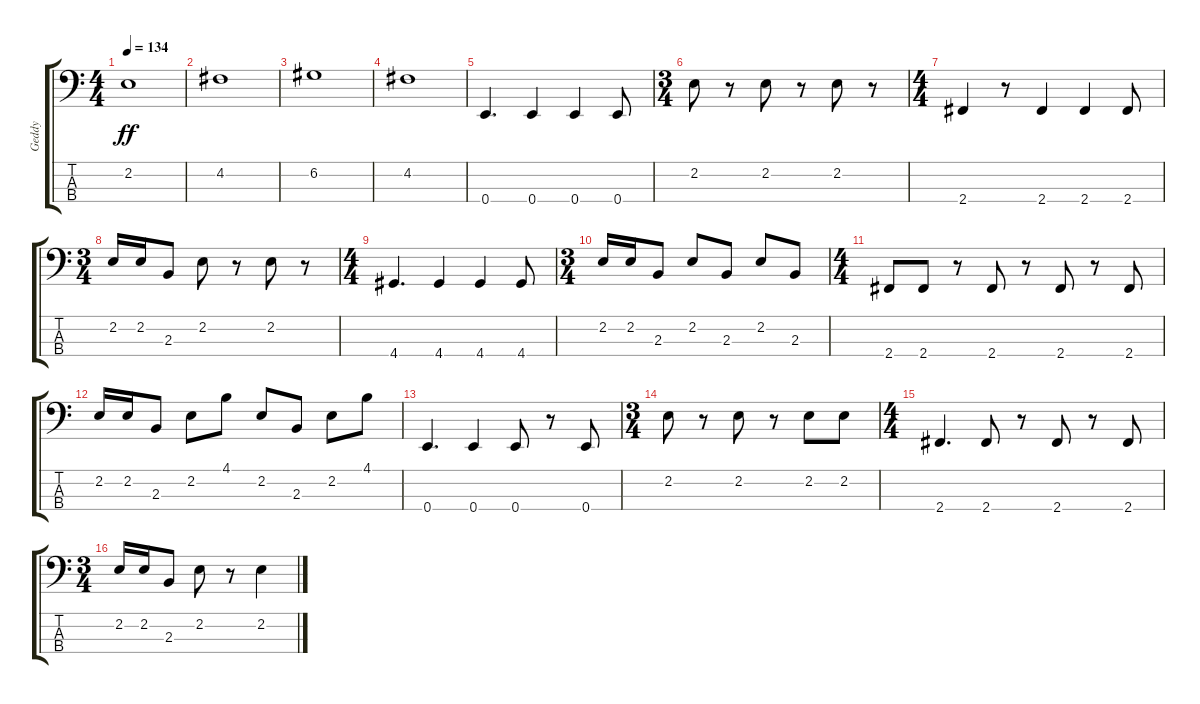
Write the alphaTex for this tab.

\track ("Geddy" "Geddy") {instrument electricbassfinger}
\staff {score tabs}
\tuning (G2 D2 A1 E1) {hide}
\ts (4 4)
\tempo 134
\clef f4
\ks c
2.2.1{dy ff} |
4.2.1 |
6.2.1 |
4.2.1 |
0.4.4{d} 0.4.4 0.4.4 0.4.8 |
\ts (3 4)
2.2.8 r.8 2.2.8 r.8 2.2.8 r.8 |
\ts (4 4)
2.4.4 r.8 2.4.4 2.4.4 2.4.8 |
\ts (3 4)
2.2.16 2.2.16 2.3.8 2.2.8 r.8 2.2.8 r.8 |
\ts (4 4)
4.4.4{d} 4.4.4 4.4.4 4.4.8 |
\ts (3 4)
2.2.16 2.2.16 2.3.8 2.2.8 2.3.8 2.2.8 2.3.8 |
\ts (4 4)
2.4.8 2.4.8 r.8 2.4.8 r.8 2.4.8 r.8 2.4.8 |
2.2.16 2.2.16 2.3.8 2.2.8 4.1.8 2.2.8 2.3.8 2.2.8 4.1.8 |
0.4.4{d} 0.4.4 0.4.8 r.8 0.4.8 |
\ts (3 4)
2.2.8 r.8 2.2.8 r.8 2.2.8 2.2.8 |
\ts (4 4)
2.4.4{d} 2.4.8 r.8 2.4.8 r.8 2.4.8 |
\ts (3 4)
2.2.16 2.2.16 2.3.8 2.2.8 r.8 2.2.4
